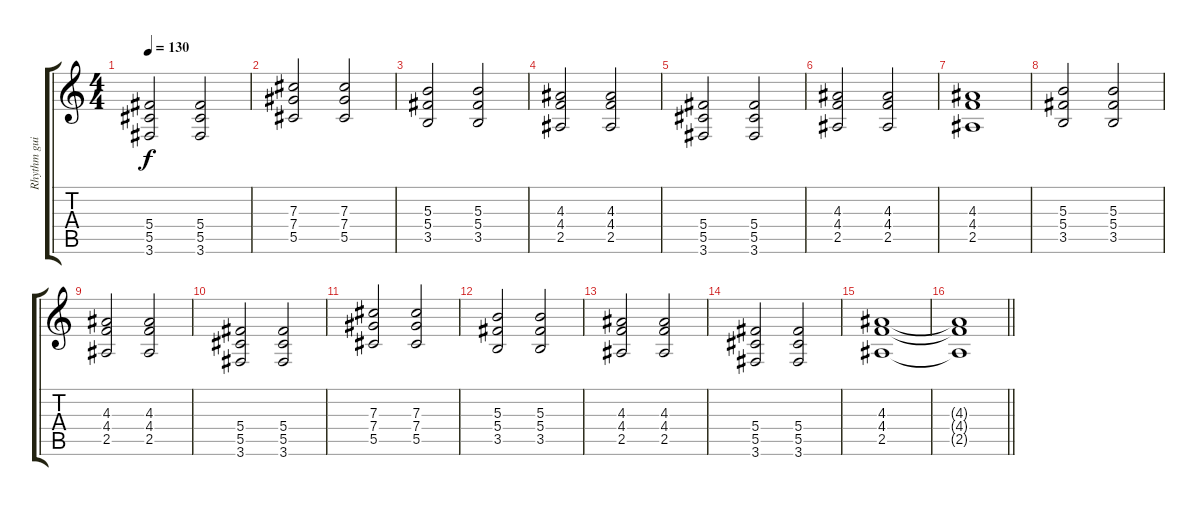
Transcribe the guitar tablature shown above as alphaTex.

\track ("Rhythm guitar" "Rhythm gui") {instrument overdrivenguitar}
\staff {score tabs}
\tuning (Eb4 Bb3 Gb3 Db3 Ab2 Eb2) {hide}
\ts (4 4)
\tempo 130
\clef g2
\ks c
(5.4 5.5 3.6).2{dy f} (5.4 5.5 3.6).2 |
(7.3 7.4 5.5).2 (7.3 7.4 5.5).2 |
(5.3 5.4 3.5).2 (5.3 5.4 3.5).2 |
(4.3 4.4 2.5).2 (4.3 4.4 2.5).2 |
(5.4 5.5 3.6).2 (5.4 5.5 3.6).2 |
(4.3 4.4 2.5).2 (4.3 4.4 2.5).2 |
(4.3 4.4 2.5).1 |
(5.3 5.4 3.5).2 (5.3 5.4 3.5).2 |
(4.3 4.4 2.5).2 (4.3 4.4 2.5).2 |
(5.4 5.5 3.6).2 (5.4 5.5 3.6).2 |
(7.3 7.4 5.5).2 (7.3 7.4 5.5).2 |
(5.3 5.4 3.5).2 (5.3 5.4 3.5).2 |
(4.3 4.4 2.5).2 (4.3 4.4 2.5).2 |
(5.4 5.5 3.6).2 (5.4 5.5 3.6).2 |
(4.3 4.4 2.5).1 |
\barLineRight lightlight
(4.3{t} 4.4{t} 2.5{t}).1
